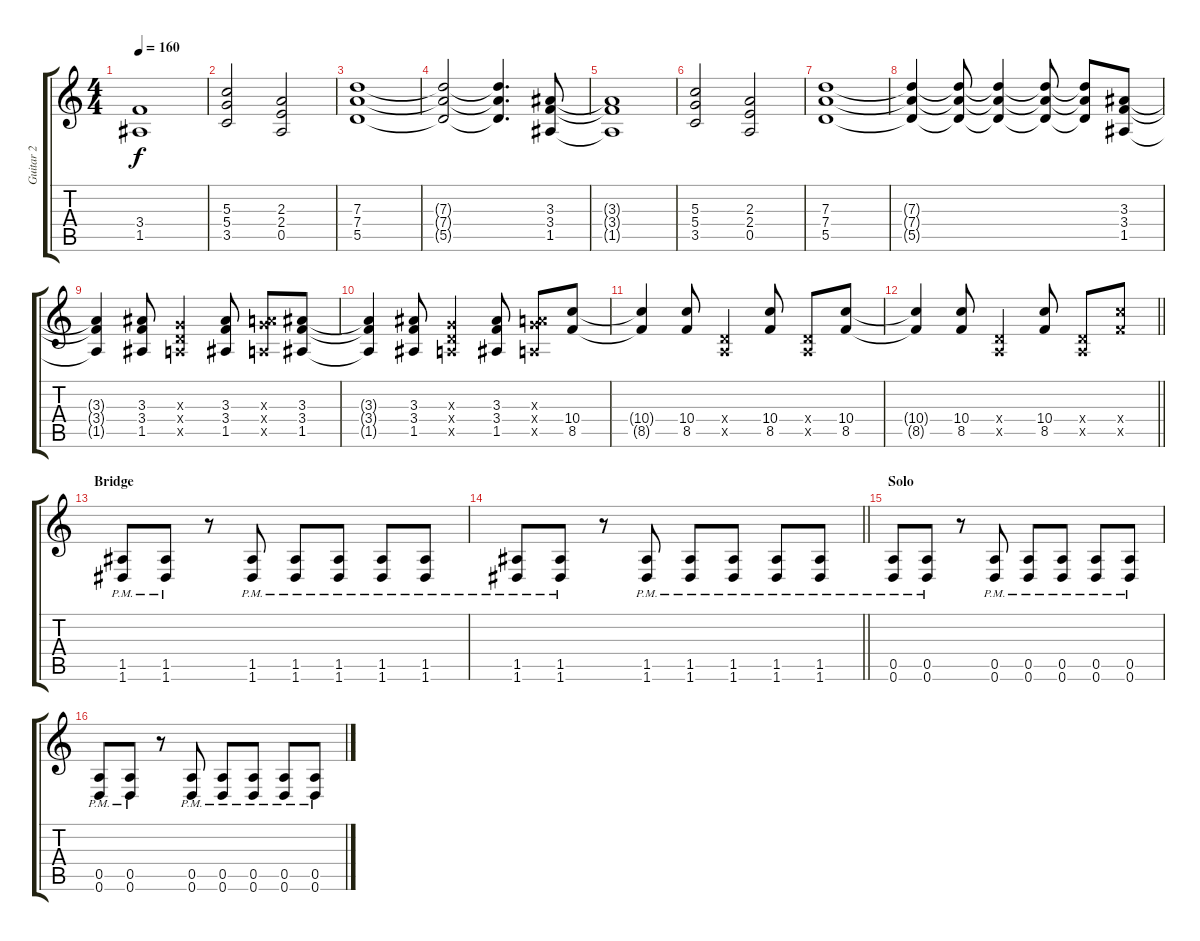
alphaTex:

\track ("Guitar 2" "Guitar 2") {instrument distortionguitar}
\staff {score tabs}
\tuning (E4 B3 G3 D3 A2 D2) {hide}
\ts (4 4)
\tempo 160
\clef g2
\ks c
(3.4{t} 1.5{t}).1{dy f} |
(5.3 5.4 3.5).2 (2.3 2.4 0.5).2 |
(7.3 7.4 5.5).1 |
(7.3{t} 7.4{t} 5.5{t}).2 (7.3{t} 7.4{t} 5.5{t}).4{d} (3.3 3.4 1.5).8 |
(3.3{t} 3.4{t} 1.5{t}).1 |
(5.3 5.4 3.5).2 (2.3 2.4 0.5).2 |
(7.3 7.4 5.5).1 |
(7.3{t} 7.4{t} 5.5{t}).4 (7.3{t} 7.4{t} 5.5{t}).8 (7.3{t} 7.4{t} 5.5{t}).4 (7.3{t} 7.4{t} 5.5{t}).8 (7.3{t} 7.4{t} 5.5{t}).8 (3.3 3.4 1.5).8 |
(3.3{t} 3.4{t} 1.5{t}).4 (3.3 3.4 1.5).8 (0.3{x} 0.4{x} 0.5{x}).4 (3.3 3.4 1.5).8 (0.3{x} 7.4{x} 0.5{x}).8 (3.3 3.4 1.5).8 |
(3.3{t} 3.4{t} 1.5{t}).4 (3.3 3.4 1.5).8 (0.3{x} 0.4{x} 0.5{x}).4 (3.3 3.4 1.5).8 (0.3{x} 7.4{x} 0.5{x}).8 (10.4 8.5).8 |
(10.4{t} 8.5{t}).4 (10.4 8.5).8 (0.4{x} 0.5{x}).4 (10.4 8.5).8 (0.4{x} 0.5{x}).8 (10.4 8.5).8 |
\barLineRight lightlight
(10.4{t} 8.5{t}).4 (10.4 8.5).8 (0.4{x} 0.5{x}).4 (10.4 8.5).8 (0.4{x} 0.5{x}).8 (10.4{x} 8.5{x}).8 |
\section ("" "Bridge")
(1.5{pm} 1.6{pm}).8 (1.5{pm} 1.6{pm}).8 r.8 (1.5{pm} 1.6{pm}).8 (1.5{pm} 1.6{pm}).8 (1.5{pm} 1.6{pm}).8 (1.5{pm} 1.6{pm}).8 (1.5{pm} 1.6{pm}).8 |
\barLineRight lightlight
(1.5{pm} 1.6{pm}).8 (1.5{pm} 1.6{pm}).8 r.8 (1.5{pm} 1.6{pm}).8 (1.5{pm} 1.6{pm}).8 (1.5{pm} 1.6{pm}).8 (1.5{pm} 1.6{pm}).8 (1.5{pm} 1.6{pm}).8 |
\section ("" "Solo")
(0.5{pm} 0.6{pm}).8 (0.5{pm} 0.6{pm}).8 r.8 (0.5{pm} 0.6{pm}).8 (0.5{pm} 0.6{pm}).8 (0.5{pm} 0.6{pm}).8 (0.5{pm} 0.6{pm}).8 (0.5{pm} 0.6{pm}).8 |
(0.5{pm} 0.6{pm}).8 (0.5{pm} 0.6{pm}).8 r.8 (0.5{pm} 0.6{pm}).8 (0.5{pm} 0.6{pm}).8 (0.5{pm} 0.6{pm}).8 (0.5{pm} 0.6{pm}).8 (0.5{pm} 0.6{pm}).8
